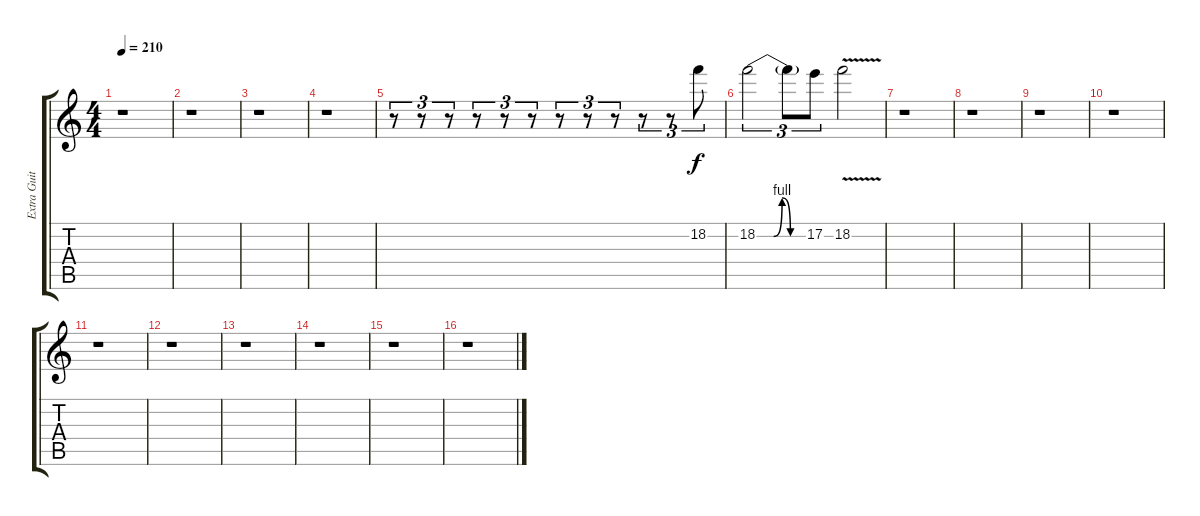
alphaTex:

\track ("Extra Guitar 2" "Extra Guit") {instrument distortionguitar}
\staff {score tabs}
\tuning (E4 B3 G3 D3 A2 E2) {hide}
\ts (4 4)
\tempo 210
\clef g2
\ks c
r.1{dy f} |
r.1 |
r.1 |
r.1 |
r.8{tu (3 2)} r.8{tu (3 2)} r.8{tu (3 2)} r.8{tu (3 2)} r.8{tu (3 2)} r.8{tu (3 2)} r.8{tu (3 2)} r.8{tu (3 2)} r.8{tu (3 2)} r.8{tu (3 2)} r.8{tu (3 2)} 18.2.8{tu (3 2)} |
18.2{be (custom 0 0 20 0 30 4 40 0 60 0)}.2{tu (3 2)} 18.2{t}.8{tu (3 2)} 17.2.8{tu (3 2)} 18.2{v}.2 |
r.1 |
r.1 |
r.1 |
r.1 |
r.1 |
r.1 |
r.1 |
r.1 |
r.1 |
r.1
